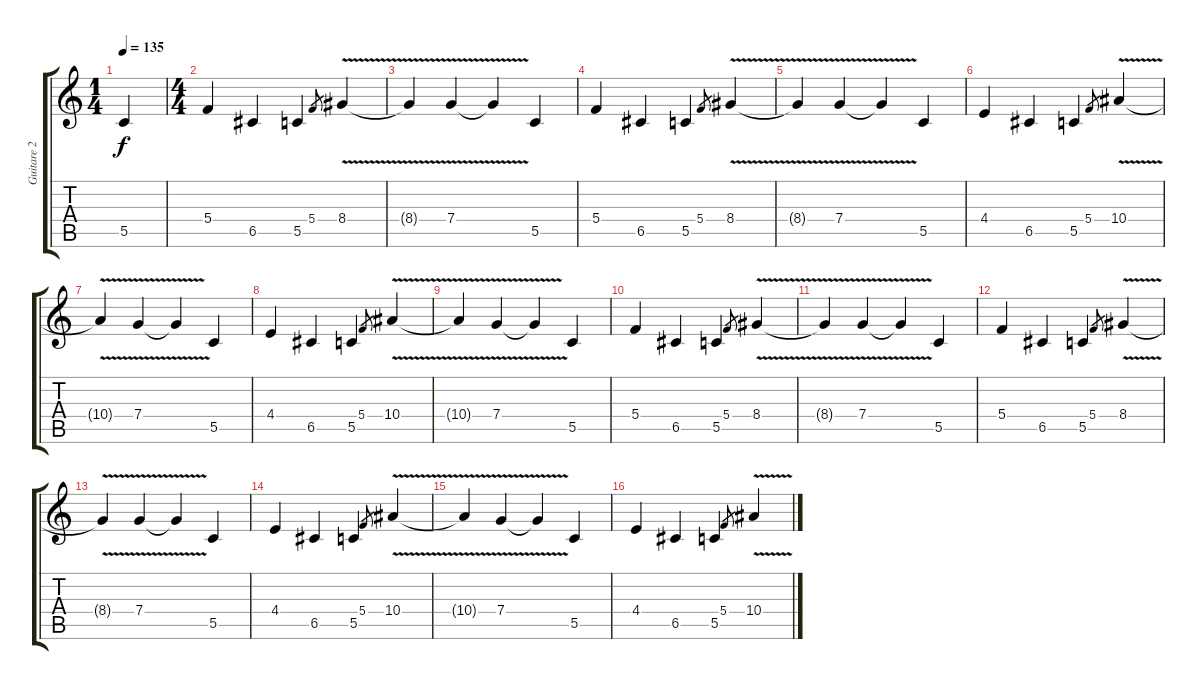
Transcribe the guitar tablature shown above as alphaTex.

\track ("Guitare 2" "Guitare 2") {instrument distortionguitar}
\staff {score tabs}
\tuning (D4 A3 F3 C3 G2 C2) {hide}
\ts (1 4)
\tempo 135
\clef g2
\ks c
5.5.4{dy f instrument distortionguitar} |
\ts (4 4)
5.4.4 6.5.4 5.5.4 5.4.8{gr} 8.4{v}.4 |
8.4{t}.4 7.4{v}.4 7.4{t}.4 5.5.4 |
5.4.4 6.5.4 5.5.4 5.4.8{gr} 8.4{v}.4 |
8.4{t}.4 7.4{v}.4 7.4{t}.4 5.5.4 |
4.4.4 6.5.4 5.5.4 5.4.8{gr} 10.4{v}.4 |
10.4{t}.4 7.4{v}.4 7.4{t}.4 5.5.4 |
4.4.4 6.5.4 5.5.4 5.4.8{gr} 10.4{v}.4 |
10.4{t}.4 7.4{v}.4 7.4{t}.4 5.5.4 |
5.4.4 6.5.4 5.5.4 5.4.8{gr} 8.4{v}.4 |
8.4{t}.4 7.4{v}.4 7.4{t}.4 5.5.4 |
5.4.4 6.5.4 5.5.4 5.4.8{gr} 8.4{v}.4 |
8.4{t}.4 7.4{v}.4 7.4{t}.4 5.5.4 |
4.4.4 6.5.4 5.5.4 5.4.8{gr} 10.4{v}.4 |
10.4{t}.4 7.4{v}.4 7.4{t}.4 5.5.4 |
4.4.4 6.5.4 5.5.4 5.4.8{gr} 10.4{v}.4
